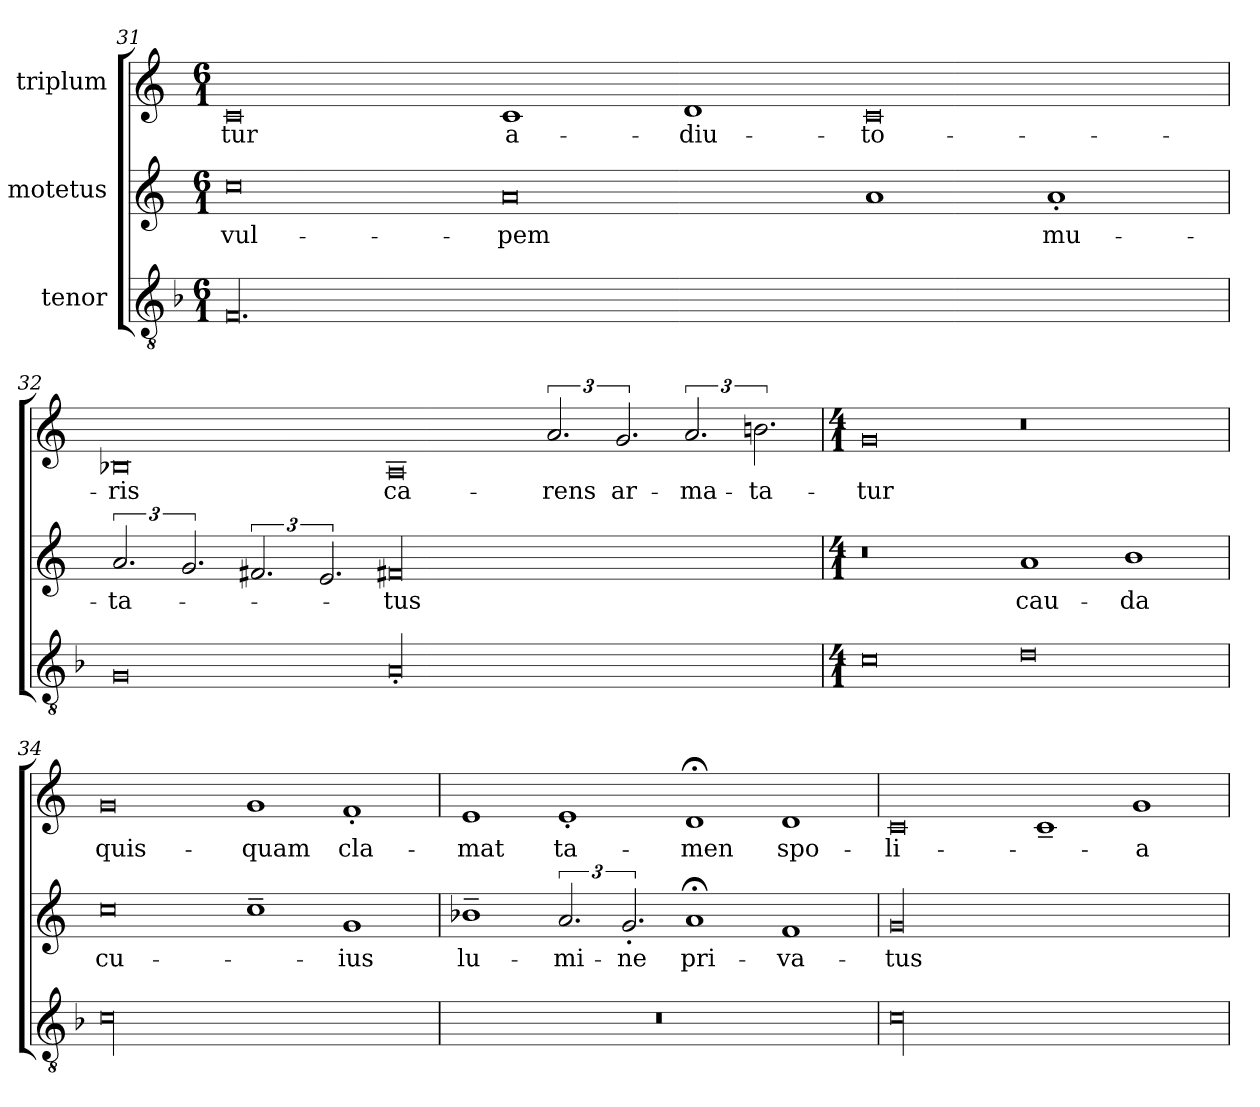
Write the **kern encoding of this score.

**kern	**kern	**text	**kern	**text
*part3	*part2	*part2	*part1	*part1
*staff3	*staff2	*staff2	*staff1	*staff1
*I"tenor	*I"motetus	*	*I"triplum	*
*clefGv2	*clefG2	*	*clefG2	*
*k[b-]	*k[]	*	*k[]	*
*F:	*C:	*	*C:	*
*M6/1	*M6/1	*	*M6/1	*
=31	=31	=31	=31	=31
00.F/	0cc\	vul-	0c/	-tur
.	0a/	-pem	1c/	a-
.	.	.	1d/	-diu-
.	1a/	.	0c/	-to-
.	1a'/	mu-	.	.
!!LO:PB:g=z
=32	=32	=32	=32	=32
0G/	3.a/	-ta-	0B-X/	-ris
.	3.g/	.	.	.
.	3.f#X/	.	.	.
.	3.e/	.	.	.
00A'/	00f#Xi/	-tus	0A/	ca-
.	.	.	3.a/	-rens
.	.	.	3.g/	ar-
.	.	.	3.a/	-ma-
.	.	.	3.bn\	-ta-
=33	=33	=33	=33	=33
*M4/1	*M4/1	*	*M4/1	*
0cj\	0r	.	0g/	-tur
0dj\	1a/	cau-	0r	.
.	1b\	-da	.	.
=34	=34	=34	=34	=34
00cj\	0cc\	cu-	0g/	quis-
.	1cc~\	.	1g/	-quam
.	1g/	-ius	1f'/	cla-
=35	=35	=35	=35	=35
00r	1b-X~\	lu-	1e/	-mat
.	3.a/	-mi-	1e'/	ta-
.	3.g'/	-ne	.	.
.	1a;</	pri-	1d;</	-men
.	1f/	-va-	1d/	spo-
!!LO:LB:g=z
=36	=36	=36	=36	=36
00cj\	00g/	-tus	0c/	-li-
.	.	.	1c~/	.
.	.	.	1g/	-a-
=	=	=	=	=
*-	*-	*-	*-	*-
